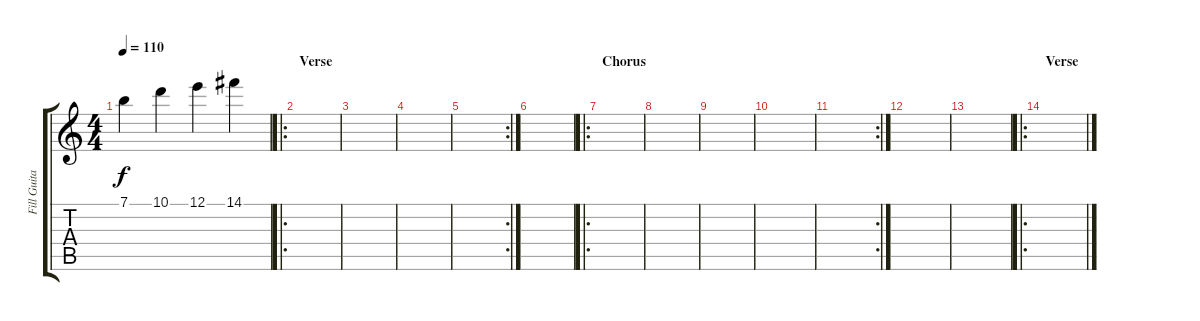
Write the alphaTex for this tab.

\track ("Fill Guitar" "Fill Guita") {instrument electricguitarmuted}
\staff {score tabs}
\tuning (E4 B3 G3 D3 A2 E2) {hide}
\ts (4 4)
\tempo 110
\clef g2
\ks c
7.1.4{dy f} 10.1.4 12.1.4 14.1.4 |
\ro
\section ("" "Verse")
|
|
|
\rc 2
|
|
\ro
\section ("" "Chorus")
|
|
|
|
\rc 2
|
|
|
\ro
\section ("" "Verse")
